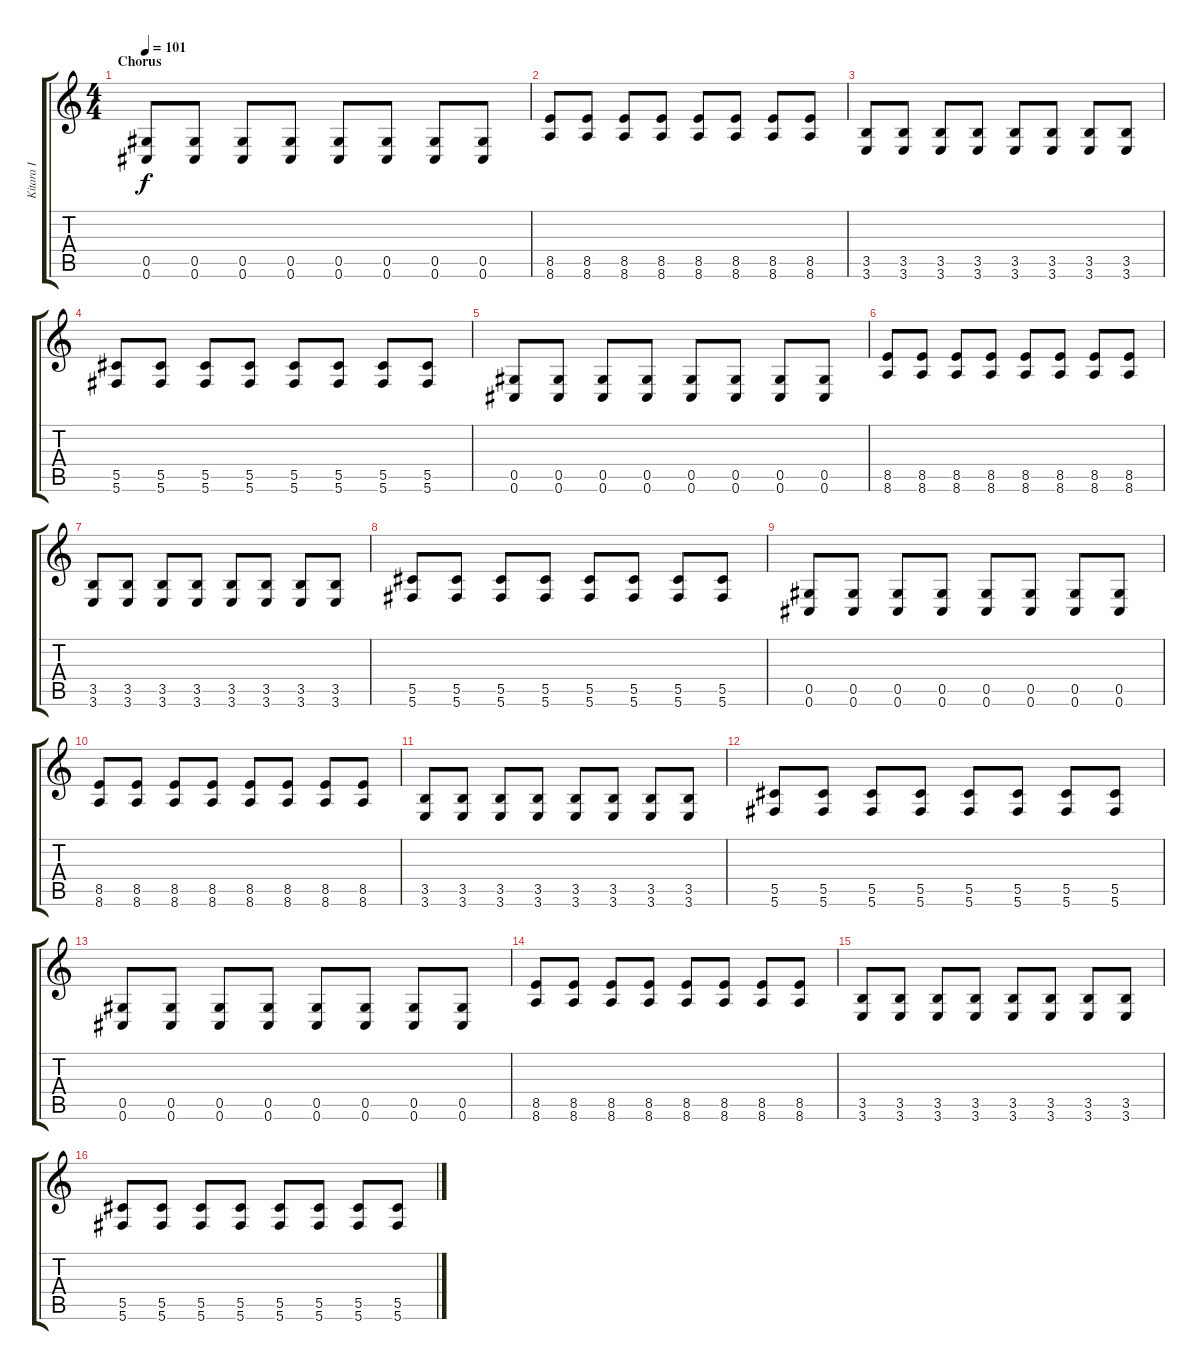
\track ("Kitara I" "Kitara I") {instrument distortionguitar}
\staff {score tabs}
\tuning (E4 B3 G3 Eb3 Ab2 Db2) {hide}
\ts (4 4)
\section ("" "Chorus")
\tempo 101
\clef g2
\ks c
(0.5 0.6).8{dy f} (0.5 0.6).8 (0.5 0.6).8 (0.5 0.6).8 (0.5 0.6).8 (0.5 0.6).8 (0.5 0.6).8 (0.5 0.6).8 |
(8.5 8.6).8 (8.5 8.6).8 (8.5 8.6).8 (8.5 8.6).8 (8.5 8.6).8 (8.5 8.6).8 (8.5 8.6).8 (8.5 8.6).8 |
(3.5 3.6).8 (3.5 3.6).8 (3.5 3.6).8 (3.5 3.6).8 (3.5 3.6).8 (3.5 3.6).8 (3.5 3.6).8 (3.5 3.6).8 |
(5.5 5.6).8 (5.5 5.6).8 (5.5 5.6).8 (5.5 5.6).8 (5.5 5.6).8 (5.5 5.6).8 (5.5 5.6).8 (5.5 5.6).8 |
(0.5 0.6).8 (0.5 0.6).8 (0.5 0.6).8 (0.5 0.6).8 (0.5 0.6).8 (0.5 0.6).8 (0.5 0.6).8 (0.5 0.6).8 |
(8.5 8.6).8 (8.5 8.6).8 (8.5 8.6).8 (8.5 8.6).8 (8.5 8.6).8 (8.5 8.6).8 (8.5 8.6).8 (8.5 8.6).8 |
(3.5 3.6).8 (3.5 3.6).8 (3.5 3.6).8 (3.5 3.6).8 (3.5 3.6).8 (3.5 3.6).8 (3.5 3.6).8 (3.5 3.6).8 |
(5.5 5.6).8 (5.5 5.6).8 (5.5 5.6).8 (5.5 5.6).8 (5.5 5.6).8 (5.5 5.6).8 (5.5 5.6).8 (5.5 5.6).8 |
(0.5 0.6).8 (0.5 0.6).8 (0.5 0.6).8 (0.5 0.6).8 (0.5 0.6).8 (0.5 0.6).8 (0.5 0.6).8 (0.5 0.6).8 |
(8.5 8.6).8 (8.5 8.6).8 (8.5 8.6).8 (8.5 8.6).8 (8.5 8.6).8 (8.5 8.6).8 (8.5 8.6).8 (8.5 8.6).8 |
(3.5 3.6).8 (3.5 3.6).8 (3.5 3.6).8 (3.5 3.6).8 (3.5 3.6).8 (3.5 3.6).8 (3.5 3.6).8 (3.5 3.6).8 |
(5.5 5.6).8 (5.5 5.6).8 (5.5 5.6).8 (5.5 5.6).8 (5.5 5.6).8 (5.5 5.6).8 (5.5 5.6).8 (5.5 5.6).8 |
(0.5 0.6).8 (0.5 0.6).8 (0.5 0.6).8 (0.5 0.6).8 (0.5 0.6).8 (0.5 0.6).8 (0.5 0.6).8 (0.5 0.6).8 |
(8.5 8.6).8 (8.5 8.6).8 (8.5 8.6).8 (8.5 8.6).8 (8.5 8.6).8 (8.5 8.6).8 (8.5 8.6).8 (8.5 8.6).8 |
(3.5 3.6).8 (3.5 3.6).8 (3.5 3.6).8 (3.5 3.6).8 (3.5 3.6).8 (3.5 3.6).8 (3.5 3.6).8 (3.5 3.6).8 |
(5.5 5.6).8 (5.5 5.6).8 (5.5 5.6).8 (5.5 5.6).8 (5.5 5.6).8 (5.5 5.6).8 (5.5 5.6).8 (5.5 5.6).8
